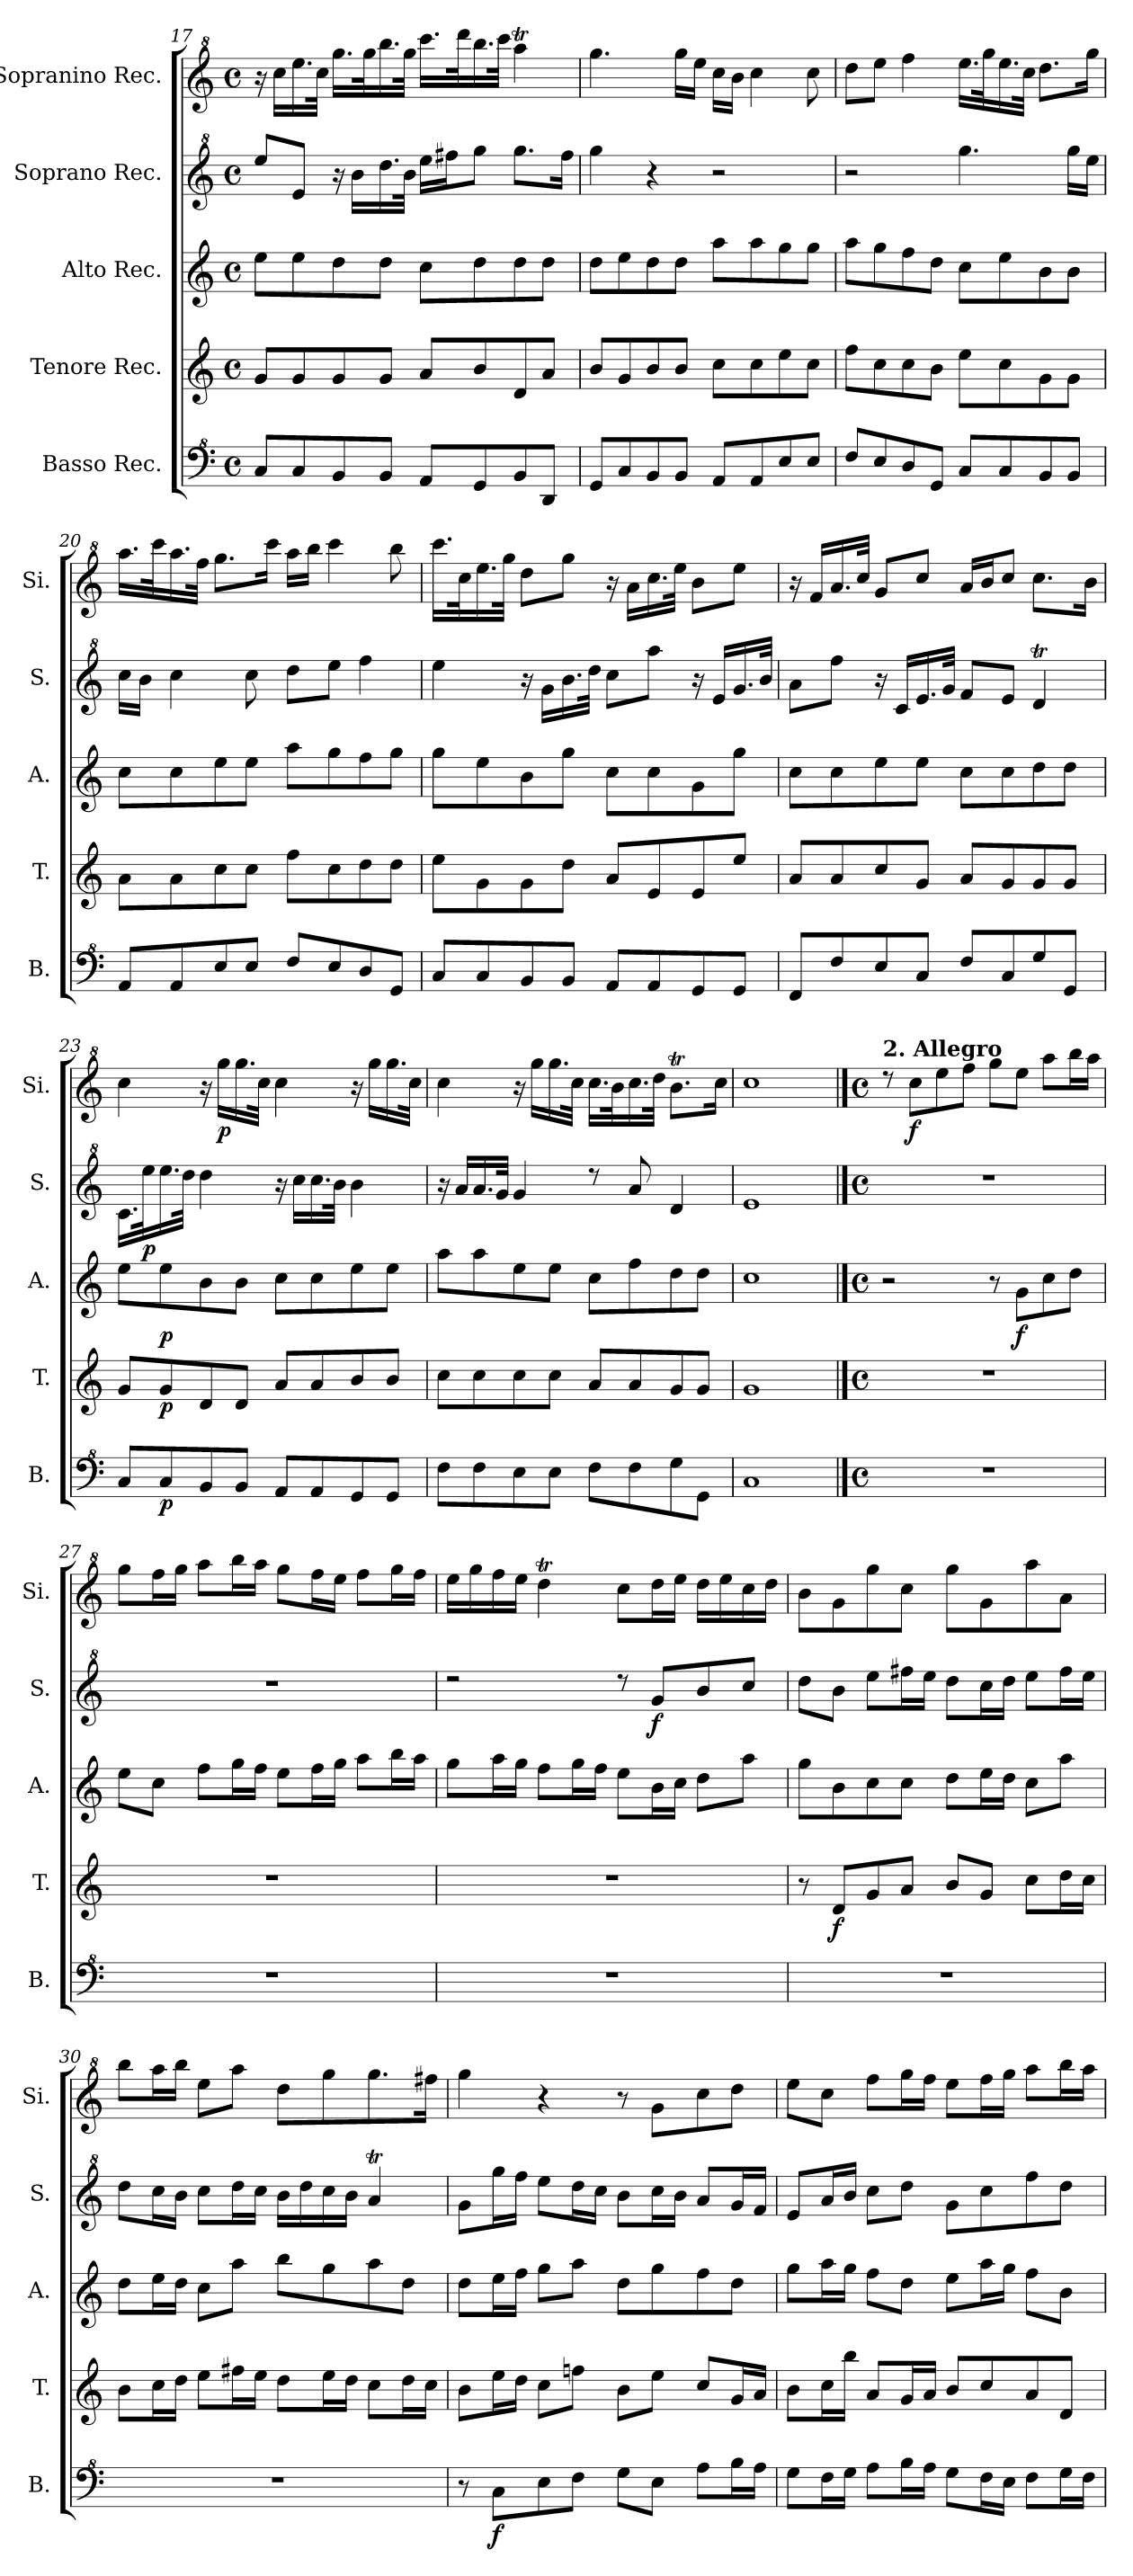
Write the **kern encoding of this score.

**kern	**dynam	**kern	**dynam	**kern	**dynam	**kern	**dynam	**kern	**dynam
*part5	*part5	*part4	*part4	*part3	*part3	*part2	*part2	*part1	*part1
*staff5	*staff5	*staff4	*staff4	*staff3	*staff3	*staff2	*staff2	*staff1	*staff1
*I"Basso Rec.	*	*I"Tenore Rec.	*	*I"Alto Rec.	*	*I"Soprano Rec.	*	*I"Sopranino Rec.	*
*I'B.	*	*I'T.	*	*I'A.	*	*I'S.	*	*I'Si.	*
!!LO:PB:g=z
*clefF^4	*	*clefG2	*	*clefG2	*	*clefG^2	*	*clefG^2	*
*k[]	*	*k[]	*	*k[]	*	*k[]	*	*k[]	*
*M4/4	*	*M4/4	*	*M4/4	*	*M4/4	*	*M4/4	*
*met(c)	*	*met(c)	*	*met(c)	*	*met(c)	*	*met(c)	*
=17	=17	=17	=17	=17	=17	=17	=17	=17	=17
8c/L	.	8g/L	.	8ee\L	.	8eee/L	.	16r	.
.	.	.	.	.	.	.	.	16ccc\LL	.
8c/	.	8g/	.	8ee\	.	8ee/J	.	16.eee\	.
.	.	.	.	.	.	.	.	32ccc\JJk	.
8B/	.	8g/	.	8dd\	.	16r	.	16.ggg\LL	.
.	.	.	.	.	.	16bb\LL	.	.	.
.	.	.	.	.	.	.	.	32ggg\K	.
8B/J	.	8g/J	.	8dd\J	.	16.ddd\	.	16.bbb\	.
.	.	.	.	.	.	32bb\JJk	.	32ggg\JJk	.
8A/L	.	8a/L	.	8cc\L	.	16eee\LL	.	16.cccc\LL	.
.	.	.	.	.	.	16fff#X\J	.	.	.
.	.	.	.	.	.	.	.	32dddd\K	.
8G/	.	8b/	.	8dd\	.	8ggg\J	.	16.bbb\	.
.	.	.	.	.	.	.	.	32cccc\JJk	.
8B/	.	8d/	.	8dd\	.	8.ggg\L	.	4aaaT\	.
8D/J	.	8a/J	.	8dd\J	.	.	.	.	.
.	.	.	.	.	.	16fff#\Jk	.	.	.
=18	=18	=18	=18	=18	=18	=18	=18	=18	=18
8G/L	.	8b/L	.	8dd\L	.	4ggg\	.	4.ggg\	.
8c/	.	8g/	.	8ee\	.	.	.	.	.
8B/	.	8b/	.	8dd\	.	4r	.	.	.
8B/J	.	8b/J	.	8dd\J	.	.	.	16ggg\LL	.
.	.	.	.	.	.	.	.	16eee\JJ	.
8A/L	.	8cc\L	.	8aa\L	.	2r	.	16ccc\LL	.
.	.	.	.	.	.	.	.	16bb\JJ	.
8A/	.	8cc\	.	8aa\	.	.	.	4ccc\	.
8e/	.	8ee\	.	8gg\	.	.	.	.	.
8e/J	.	8cc\J	.	8gg\J	.	.	.	8ccc\	.
=19	=19	=19	=19	=19	=19	=19	=19	=19	=19
8f/L	.	8ff\L	.	8aa\L	.	2r	.	8ddd\L	.
8e/	.	8cc\	.	8gg\	.	.	.	8eee\J	.
8d/	.	8cc\	.	8ff\	.	.	.	4fff\	.
8G/J	.	8b\J	.	8dd\J	.	.	.	.	.
8c/L	.	8ee\L	.	8cc\L	.	4.ggg\	.	16.eee\LL	.
.	.	.	.	.	.	.	.	32ggg\K	.
8c/	.	8cc\	.	8ee\	.	.	.	16.eee\	.
.	.	.	.	.	.	.	.	32ccc\JJk	.
8B/	.	8g\	.	8b\	.	.	.	8.ddd\L	.
8B/J	.	8g\J	.	8b\J	.	16ggg\LL	.	.	.
.	.	.	.	.	.	16eee\JJ	.	16ggg\Jk	.
=20	=20	=20	=20	=20	=20	=20	=20	=20	=20
8A/L	.	8a\L	.	8cc\L	.	16ccc\LL	.	16.aaa\LL	.
.	.	.	.	.	.	16bb\JJ	.	.	.
.	.	.	.	.	.	.	.	32cccc\K	.
8A/	.	8a\	.	8cc\	.	4ccc\	.	16.aaa\	.
.	.	.	.	.	.	.	.	32fff\JJk	.
8e/	.	8cc\	.	8ee\	.	.	.	8.ggg\L	.
8e/J	.	8cc\J	.	8ee\J	.	8ccc\	.	.	.
.	.	.	.	.	.	.	.	16cccc\Jk	.
8f/L	.	8ff\L	.	8aa\L	.	8ddd\L	.	16aaa\LL	.
.	.	.	.	.	.	.	.	16bbb\JJ	.
8e/	.	8cc\	.	8gg\	.	8eee\J	.	4cccc\	.
8d/	.	8dd\	.	8ff\	.	4fff\	.	.	.
8G/J	.	8dd\J	.	8gg\J	.	.	.	8bbb\	.
=21	=21	=21	=21	=21	=21	=21	=21	=21	=21
8c/L	.	8ee\L	.	8gg\L	.	4eee\	.	16.cccc\LL	.
.	.	.	.	.	.	.	.	32ccc\K	.
8c/	.	8g\	.	8ee\	.	.	.	16.eee\	.
.	.	.	.	.	.	.	.	32ggg\JJk	.
8B/	.	8g\	.	8b\	.	16r	.	8ddd\L	.
.	.	.	.	.	.	16gg\LL	.	.	.
8B/J	.	8dd\J	.	8gg\J	.	16.bb\	.	8ggg\J	.
.	.	.	.	.	.	32ddd\JJk	.	.	.
8A/L	.	8a/L	.	8cc\L	.	8ccc\L	.	16r	.
.	.	.	.	.	.	.	.	16aa\LL	.
8A/	.	8e/	.	8cc\	.	8aaa\J	.	16.ccc\	.
.	.	.	.	.	.	.	.	32eee\JJk	.
8G/	.	8e/	.	8g\	.	16r	.	8bb\L	.
.	.	.	.	.	.	16ee/LL	.	.	.
8G/J	.	8ee/J	.	8gg\J	.	16.gg/	.	8eee\J	.
.	.	.	.	.	.	32bb/JJk	.	.	.
!!LO:LB:g=z
=22	=22	=22	=22	=22	=22	=22	=22	=22	=22
8F/L	.	8a/L	.	8cc\L	.	8aa\L	.	16r	.
.	.	.	.	.	.	.	.	16ff/LL	.
8f/	.	8a/	.	8cc\	.	8fff\J	.	16.aa/	.
.	.	.	.	.	.	.	.	32ccc/JJk	.
8e/	.	8cc/	.	8ee\	.	16r	.	8gg/L	.
.	.	.	.	.	.	16cc/LL	.	.	.
8c/J	.	8g/J	.	8ee\J	.	16.ee/	.	8ccc/J	.
.	.	.	.	.	.	32gg/JJk	.	.	.
8f/L	.	8a/L	.	8cc\L	.	8ff/L	.	16aa/LL	.
.	.	.	.	.	.	.	.	16bb/J	.
8c/	.	8g/	.	8cc\	.	8ee/J	.	8ccc/J	.
8g/	.	8g/	.	8dd\	.	4ddT/	.	8.ccc\L	.
8G/J	.	8g/J	.	8dd\J	.	.	.	.	.
.	.	.	.	.	.	.	.	16bb\Jk	.
=23	=23	=23	=23	=23	=23	=23	=23	=23	=23
8c/L	.	8g/L	.	8ee\L	.	16.cc\LL	.	4ccc\	.
!	!	!	!	!	!	!	!LO:DY:b	!	!
.	.	.	.	.	.	32eee\K	p	.	.
!	!LO:DY:b	!	!LO:DY:b	!	!LO:DY:b	!	!	!	!
8c/	p	8g/	p	8ee\	p	16.eee\	.	.	.
.	.	.	.	.	.	32ddd\JJk	.	.	.
8B/	.	8d/	.	8b\	.	4ddd\	.	16r	.
!	!	!	!	!	!	!	!	!	!LO:DY:b
.	.	.	.	.	.	.	.	16ggg\LL	p
8B/J	.	8d/J	.	8b\J	.	.	.	16.ggg\	.
.	.	.	.	.	.	.	.	32ccc\JJk	.
8A/L	.	8a/L	.	8cc\L	.	16r	.	4ccc\	.
.	.	.	.	.	.	16ccc\LL	.	.	.
8A/	.	8a/	.	8cc\	.	16.ccc\	.	.	.
.	.	.	.	.	.	32bb\JJk	.	.	.
8G/	.	8b/	.	8ee\	.	4bb\	.	16r	.
.	.	.	.	.	.	.	.	16ggg\LL	.
8G/J	.	8b/J	.	8ee\J	.	.	.	16.ggg\	.
.	.	.	.	.	.	.	.	32ccc\JJk	.
=24	=24	=24	=24	=24	=24	=24	=24	=24	=24
8f\L	.	8cc\L	.	8aa\L	.	16r	.	4ccc\	.
.	.	.	.	.	.	16aa/LL	.	.	.
8f\	.	8cc\	.	8aa\	.	16.aa/	.	.	.
.	.	.	.	.	.	32gg/JJk	.	.	.
8e\	.	8cc\	.	8ee\	.	4gg/	.	16r	.
.	.	.	.	.	.	.	.	16ggg\LL	.
8e\J	.	8cc\J	.	8ee\J	.	.	.	16.ggg\	.
.	.	.	.	.	.	.	.	32ccc\JJk	.
8f\L	.	8a/L	.	8cc\L	.	8rddd	.	16.ccc\LL	.
.	.	.	.	.	.	.	.	32bb\K	.
8f\	.	8a/	.	8ff\	.	8aa/	.	16.ccc\	.
.	.	.	.	.	.	.	.	32ddd\JJk	.
8g\	.	8g/	.	8dd\	.	4dd/	.	8.bbt\L	.
8G\J	.	8g/J	.	8dd\J	.	.	.	.	.
.	.	.	.	.	.	.	.	16ccc\Jk	.
=25	=25	=25	=25	=25	=25	=25	=25	=25	=25
1c	.	1g	.	1cc	.	1ee	.	1ccc	.
!!LO:LB:g=z
==26	==26	==26	==26	==26	==26	==26	==26	==26	==26
*M4/4	*	*M4/4	*	*M4/4	*	*M4/4	*	*M4/4	*
*met(c)	*	*met(c)	*	*met(c)	*	*met(c)	*	*met(c)	*
*	*	*	*	*	*	*	*	*MM100	*
!	!	!	!	!	!	!	!	!LO:TX:a:B:t=2. Allegro	!
1r	.	1r	.	2r	.	1r	.	8rddd	.
!	!	!	!	!	!	!	!	!	!LO:DY:b
.	.	.	.	.	.	.	.	8ccc\L	f
.	.	.	.	.	.	.	.	8eee\	.
.	.	.	.	.	.	.	.	8fff\J	.
.	.	.	.	8r	.	.	.	8ggg\L	.
!	!	!	!	!	!LO:DY:b	!	!	!	!
.	.	.	.	8g\L	f	.	.	8eee\J	.
.	.	.	.	8cc\	.	.	.	8aaa\L	.
.	.	.	.	8dd\J	.	.	.	16bbb\L	.
.	.	.	.	.	.	.	.	16aaa\JJ	.
=27	=27	=27	=27	=27	=27	=27	=27	=27	=27
1r	.	1r	.	8ee\L	.	1r	.	8ggg\L	.
.	.	.	.	8cc\J	.	.	.	16fff\L	.
.	.	.	.	.	.	.	.	16ggg\JJ	.
.	.	.	.	8ff\L	.	.	.	8aaa\L	.
.	.	.	.	16gg\L	.	.	.	16bbb\L	.
.	.	.	.	16ff\JJ	.	.	.	16aaa\JJ	.
.	.	.	.	8ee\L	.	.	.	8ggg\L	.
.	.	.	.	16ff\L	.	.	.	16fff\L	.
.	.	.	.	16gg\JJ	.	.	.	16eee\JJ	.
.	.	.	.	8aa\L	.	.	.	8fff\L	.
.	.	.	.	16bb\L	.	.	.	16ggg\L	.
.	.	.	.	16aa\JJ	.	.	.	16fff\JJ	.
=28	=28	=28	=28	=28	=28	=28	=28	=28	=28
1r	.	1r	.	8gg\L	.	2rddd	.	16eee\LL	.
.	.	.	.	.	.	.	.	16ggg\	.
.	.	.	.	16aa\L	.	.	.	16fff\	.
.	.	.	.	16gg\JJ	.	.	.	16eee\JJ	.
.	.	.	.	8ff\L	.	.	.	4dddT\	.
.	.	.	.	16gg\L	.	.	.	.	.
.	.	.	.	16ff\JJ	.	.	.	.	.
.	.	.	.	8ee\L	.	8rddd	.	8ccc\L	.
!	!	!	!	!	!	!	!LO:DY:b	!	!
.	.	.	.	16b\L	.	8gg/L	f	16ddd\L	.
.	.	.	.	16cc\JJ	.	.	.	16eee\JJ	.
.	.	.	.	8dd\L	.	8bb/	.	16ddd\LL	.
.	.	.	.	.	.	.	.	16eee\	.
.	.	.	.	8aa\J	.	8ccc/J	.	16ccc\	.
.	.	.	.	.	.	.	.	16ddd\JJ	.
=29	=29	=29	=29	=29	=29	=29	=29	=29	=29
1r	.	8r	.	8gg\L	.	8ddd\L	.	8bb\L	.
!	!	!	!LO:DY:b	!	!	!	!	!	!
.	.	8d/L	f	8b\	.	8bb\J	.	8gg\	.
.	.	8g/	.	8cc\	.	8eee\L	.	8ggg\	.
.	.	8a/J	.	8cc\J	.	16fff#X\L	.	8ccc\J	.
.	.	.	.	.	.	16eee\JJ	.	.	.
.	.	8b/L	.	8dd\L	.	8ddd\L	.	8ggg\L	.
.	.	8g/J	.	16ee\L	.	16ccc\L	.	8gg\	.
.	.	.	.	16dd\JJ	.	16ddd\JJ	.	.	.
.	.	8cc\L	.	8cc\L	.	8eee\L	.	8aaa\	.
.	.	16dd\L	.	8aa\J	.	16fff#\L	.	8aa\J	.
.	.	16cc\JJ	.	.	.	16eee\JJ	.	.	.
=30	=30	=30	=30	=30	=30	=30	=30	=30	=30
1r	.	8b\L	.	8dd\L	.	8ddd\L	.	8bbb\L	.
.	.	16cc\L	.	16ee\L	.	16ccc\L	.	16aaa\L	.
.	.	16dd\JJ	.	16dd\JJ	.	16bb\JJ	.	16bbb\JJ	.
.	.	8ee\L	.	8cc\L	.	8ccc\L	.	8eee\L	.
.	.	16ff#X\L	.	8aa\J	.	16ddd\L	.	8aaa\J	.
.	.	16ee\JJ	.	.	.	16ccc\JJ	.	.	.
.	.	8dd\L	.	8bb\L	.	16bb\LL	.	8ddd\L	.
.	.	.	.	.	.	16ddd\	.	.	.
.	.	16ee\L	.	8gg\	.	16ccc\	.	8ggg\	.
.	.	16dd\JJ	.	.	.	16bb\JJ	.	.	.
.	.	8cc\L	.	8aa\	.	4aaT/	.	8.ggg\	.
.	.	16dd\L	.	8dd\J	.	.	.	.	.
.	.	16cc\JJ	.	.	.	.	.	16fff#X\Jk	.
!!LO:LB:g=z
=31	=31	=31	=31	=31	=31	=31	=31	=31	=31
8r	.	8b\L	.	8dd\L	.	8gg\L	.	4ggg\	.
!	!LO:DY:b	!	!	!	!	!	!	!	!
8c\L	f	16ee\L	.	16ee\L	.	16ggg\L	.	.	.
.	.	16dd\JJ	.	16ff\JJ	.	16fff\JJ	.	.	.
8e\	.	8cc\L	.	8gg\L	.	8eee\L	.	4r	.
8f\J	.	8ffn\J	.	8aa\J	.	16ddd\L	.	.	.
.	.	.	.	.	.	16ccc\JJ	.	.	.
8g\L	.	8b\L	.	8dd\L	.	8bb\L	.	8r	.
8e\J	.	8ee\J	.	8gg\	.	16ccc\L	.	8gg\L	.
.	.	.	.	.	.	16bb\JJ	.	.	.
8a\L	.	8cc/L	.	8ff\	.	8aa/L	.	8ccc\	.
16b\L	.	16g/L	.	8dd\J	.	16gg/L	.	8ddd\J	.
16a\JJ	.	16a/JJ	.	.	.	16ff/JJ	.	.	.
=32	=32	=32	=32	=32	=32	=32	=32	=32	=32
8g\L	.	8b\L	.	8gg\L	.	8ee/L	.	8eee\L	.
16f\L	.	16cc\L	.	16aa\L	.	16aa/L	.	8ccc\J	.
16g\JJ	.	16bb\JJ	.	16gg\JJ	.	16bb/JJ	.	.	.
8a\L	.	8a/L	.	8ff\L	.	8ccc\L	.	8fff\L	.
16b\L	.	16g/L	.	8dd\J	.	8ddd\J	.	16ggg\L	.
16a\JJ	.	16a/JJ	.	.	.	.	.	16fff\JJ	.
8g\L	.	8b/L	.	8ee\L	.	8gg\L	.	8eee\L	.
16f\L	.	8cc/	.	16aa\L	.	8ccc\	.	16fff\L	.
16e\JJ	.	.	.	16gg\JJ	.	.	.	16ggg\JJ	.
8f\L	.	8a/	.	8ff\L	.	8fff\	.	8aaa\L	.
16g\L	.	8d/J	.	8b\J	.	8ddd\J	.	16bbb\L	.
16f\JJ	.	.	.	.	.	.	.	16aaa\JJ	.
=	=	=	=	=	=	=	=	=	=
*-	*-	*-	*-	*-	*-	*-	*-	*-	*-
